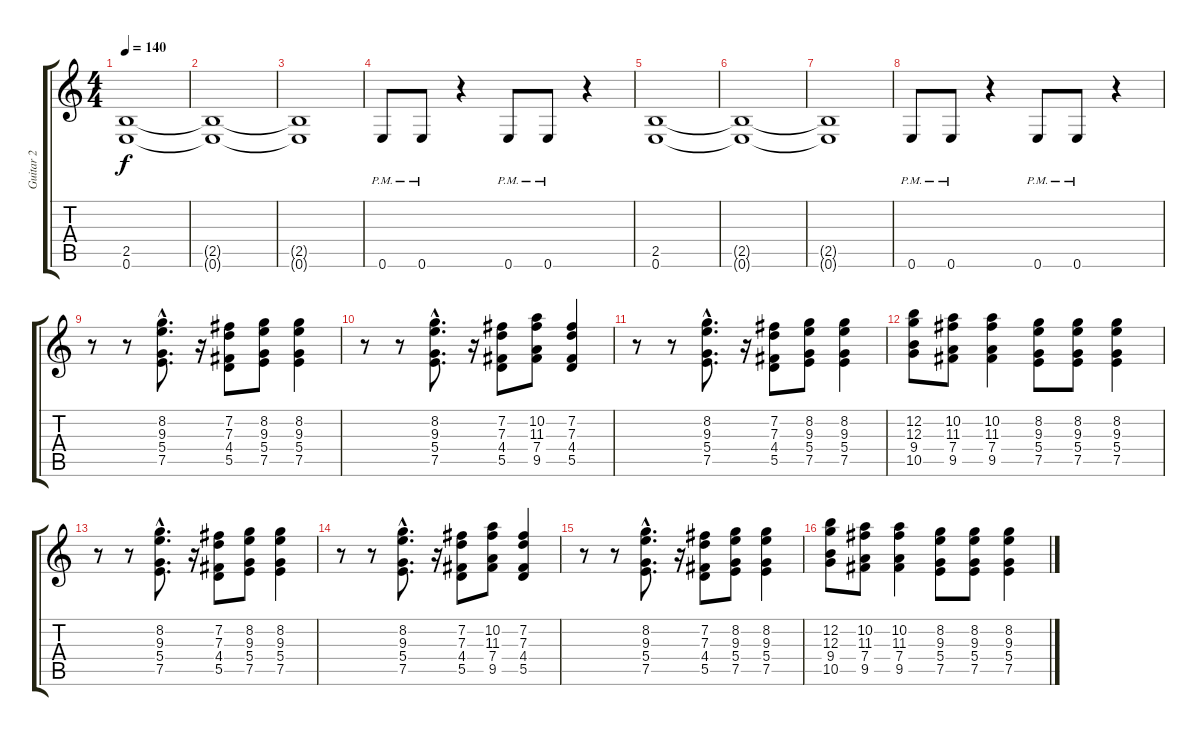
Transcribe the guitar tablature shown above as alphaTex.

\track ("Guitar 2" "Guitar 2") {instrument overdrivenguitar}
\staff {score tabs}
\tuning (E4 B3 G3 D3 A2 E2) {hide}
\ts (4 4)
\tempo 140
\clef g2
\ks c
(2.5 0.6).1{dy f} |
(2.5{t} 0.6{t}).1 |
(2.5{t} 0.6{t}).1 |
0.6{pm}.8 0.6{pm}.8 r.4 0.6{pm}.8 0.6{pm}.8 r.4 |
(2.5 0.6).1 |
(2.5{t} 0.6{t}).1 |
(2.5{t} 0.6{t}).1 |
0.6{pm}.8 0.6{pm}.8 r.4 0.6{pm}.8 0.6{pm}.8 r.4 |
r.8 r.8 (8.2{hac} 9.3{hac} 5.4{hac} 7.5{hac}).8{d} r.16 (7.2 7.3 4.4 5.5).8 (8.2 9.3 5.4 7.5).8 (8.2 9.3 5.4 7.5).4 |
r.8 r.8 (8.2{hac} 9.3{hac} 5.4{hac} 7.5{hac}).8{d} r.16 (7.2 7.3 4.4 5.5).8 (10.2 11.3 7.4 9.5).8 (7.2 7.3 4.4 5.5).4 |
r.8 r.8 (8.2{hac} 9.3{hac} 5.4{hac} 7.5{hac}).8{d} r.16 (7.2 7.3 4.4 5.5).8 (8.2 9.3 5.4 7.5).8 (8.2 9.3 5.4 7.5).4 |
(12.2 12.3 9.4 10.5).8 (10.2 11.3 7.4 9.5).8 (10.2 11.3 7.4 9.5).4 (8.2 9.3 5.4 7.5).8 (8.2 9.3 5.4 7.5).8 (8.2 9.3 5.4 7.5).4 |
r.8 r.8 (8.2{hac} 9.3{hac} 5.4{hac} 7.5{hac}).8{d} r.16 (7.2 7.3 4.4 5.5).8 (8.2 9.3 5.4 7.5).8 (8.2 9.3 5.4 7.5).4 |
r.8 r.8 (8.2{hac} 9.3{hac} 5.4{hac} 7.5{hac}).8{d} r.16 (7.2 7.3 4.4 5.5).8 (10.2 11.3 7.4 9.5).8 (7.2 7.3 4.4 5.5).4 |
r.8 r.8 (8.2{hac} 9.3{hac} 5.4{hac} 7.5{hac}).8{d} r.16 (7.2 7.3 4.4 5.5).8 (8.2 9.3 5.4 7.5).8 (8.2 9.3 5.4 7.5).4 |
(12.2 12.3 9.4 10.5).8 (10.2 11.3 7.4 9.5).8 (10.2 11.3 7.4 9.5).4 (8.2 9.3 5.4 7.5).8 (8.2 9.3 5.4 7.5).8 (8.2 9.3 5.4 7.5).4
